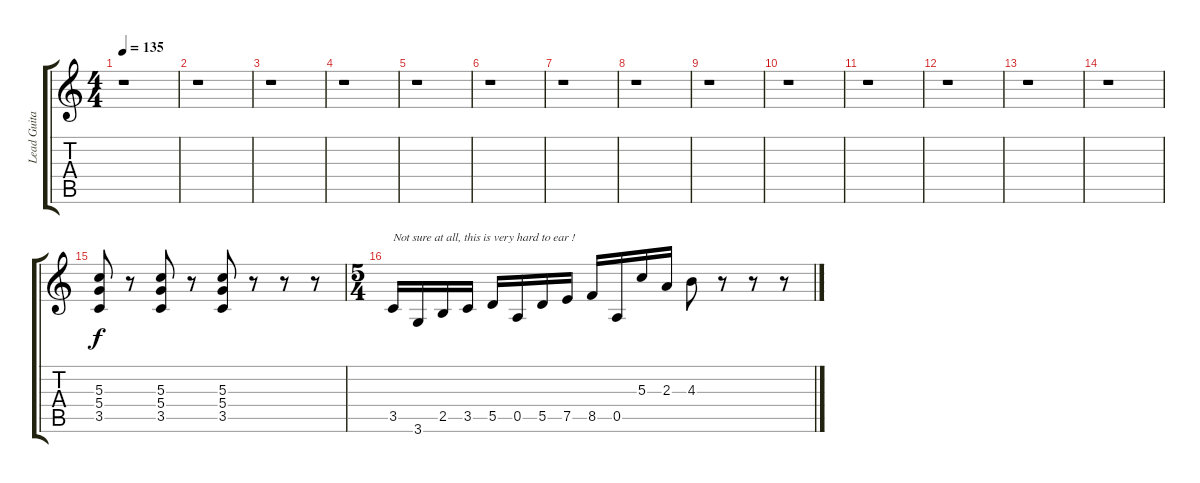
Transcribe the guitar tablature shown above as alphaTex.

\track ("Lead Guitar" "Lead Guita") {instrument overdrivenguitar}
\staff {score tabs}
\tuning (E4 B3 G3 D3 A2 E2) {hide}
\ts (4 4)
\tempo 135
\clef g2
\ks c
r.1{dy f} |
r.1 |
r.1 |
r.1 |
r.1 |
r.1 |
r.1 |
r.1 |
r.1 |
r.1 |
r.1 |
r.1 |
r.1 |
r.1 |
(5.3 5.4 3.5).8 r.8 (5.3 5.4 3.5).8 r.8 (5.3 5.4 3.5).8 r.8 r.8 r.8 |
\ts (5 4)
3.5.16{txt "Not sure at all, this is very hard to ear !"} 3.6.16 2.5.16 3.5.16 5.5.16 0.5.16 5.5.16 7.5.16 8.5.16 0.5.16 5.3.16 2.3.16 4.3.8 r.8 r.8 r.8
